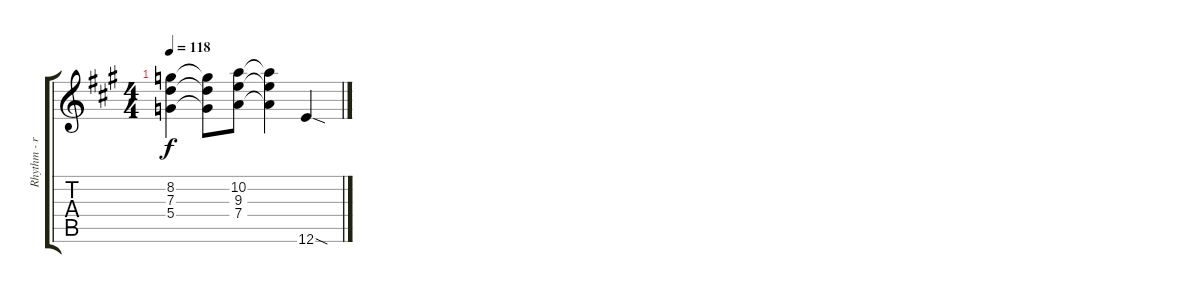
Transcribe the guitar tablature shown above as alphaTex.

\track ("Rhythm - right" "Rhythm - r") {instrument distortionguitar}
\staff {score tabs}
\tuning (E4 B3 G3 D3 A2 E2) {hide}
\ts (4 4)
\tempo 118
\clef g2
\ks a
(8.2{t} 7.3{t} 5.4{t}).4{dy f} (8.2{t} 7.3{t} 5.4{t}).8 (10.2 9.3 7.4).8 (10.2{t} 9.3{t} 7.4{t}).4 12.6{sod}.4
